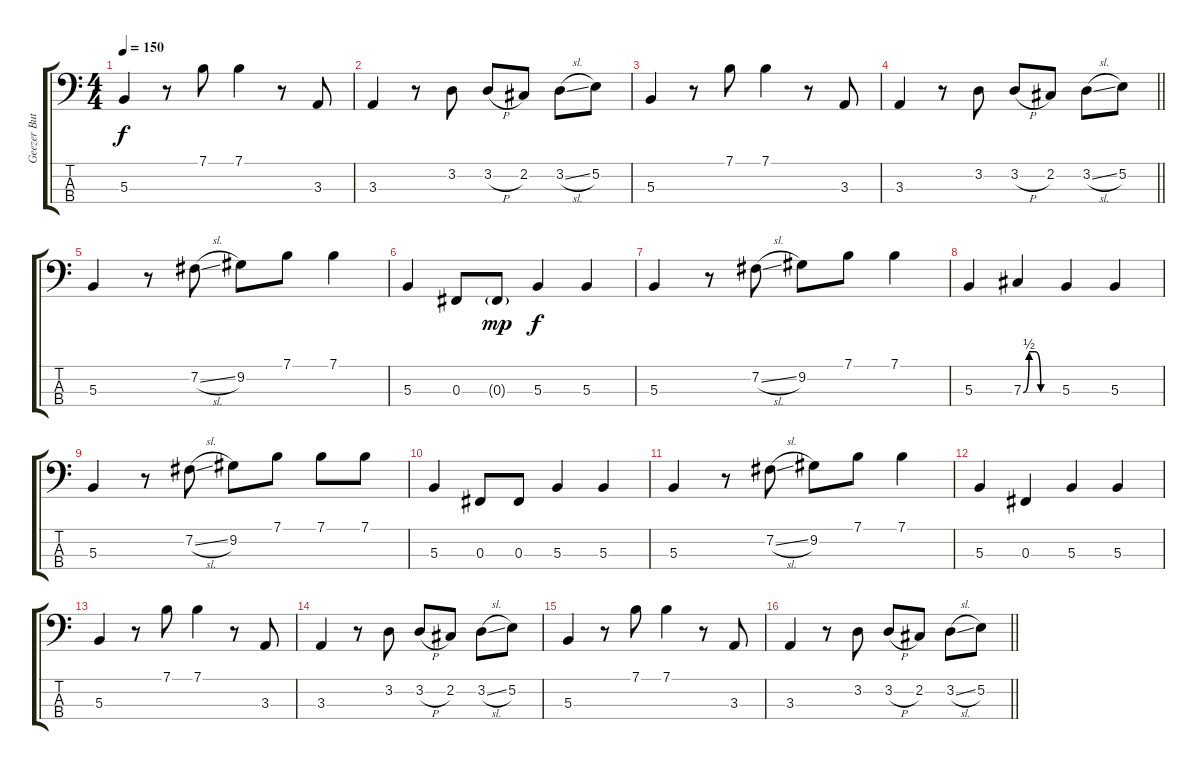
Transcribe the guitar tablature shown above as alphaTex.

\track ("Geezer Butler" "Geezer But") {instrument electricbassfinger}
\staff {score tabs}
\tuning (E2 B1 Gb1 Db1) {hide}
\ts (4 4)
\tempo 150
\clef f4
\ks c
5.3.4{dy f} r.8 7.1.8 7.1.4 r.8 3.3.8 |
3.3.4 r.8 3.2.8 3.2{h}.8 2.2.8 3.2{sl}.8 5.2.8 |
5.3.4 r.8 7.1.8 7.1.4 r.8 3.3.8 |
\barLineRight lightlight
3.3.4 r.8 3.2.8 3.2{h}.8 2.2.8 3.2{sl}.8 5.2.8 |
\section ("" "")
5.3.4 r.8 7.2{sl}.8 9.2.8 7.1.8 7.1.4 |
5.3.4 0.3.8 0.3{g}.8{dy mp} 5.3.4{dy f} 5.3.4 |
5.3.4 r.8 7.2{sl}.8 9.2.8 7.1.8 7.1.4 |
5.3.4 7.3{be (custom 0 0 10 2 20 2 30 0 60 0)}.4 5.3.4 5.3.4 |
5.3.4 r.8 7.2{sl}.8 9.2.8 7.1.8 7.1.8 7.1.8 |
5.3.4 0.3.8 0.3.8 5.3.4 5.3.4 |
5.3.4 r.8 7.2{sl}.8 9.2.8 7.1.8 7.1.4 |
5.3.4 0.3.4 5.3.4 5.3.4 |
5.3.4 r.8 7.1.8 7.1.4 r.8 3.3.8 |
3.3.4 r.8 3.2.8 3.2{h}.8 2.2.8 3.2{sl}.8 5.2.8 |
5.3.4 r.8 7.1.8 7.1.4 r.8 3.3.8 |
\barLineRight lightlight
3.3.4 r.8 3.2.8 3.2{h}.8 2.2.8 3.2{sl}.8 5.2.8
